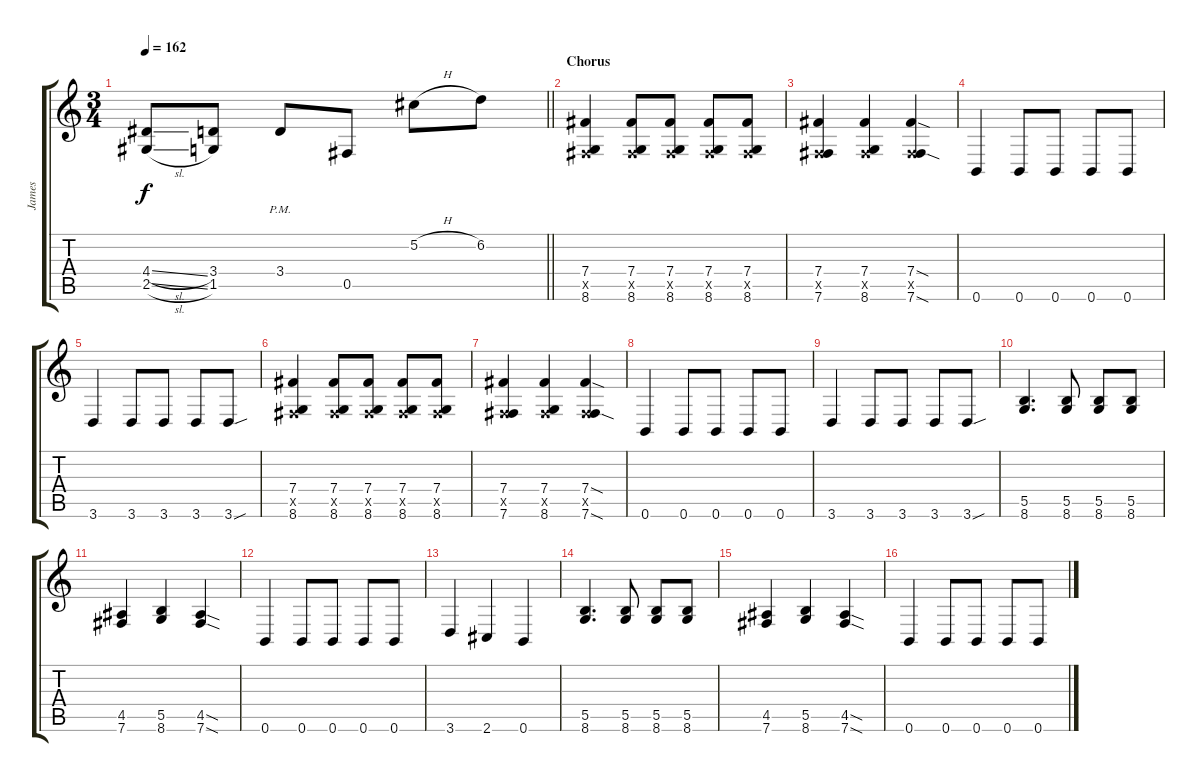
\track ("James" "James") {instrument distortionguitar}
\staff {score tabs}
\tuning (Db4 Ab3 E3 B2 Gb2 B1) {hide}
\ts (3 4)
\tempo 162
\clef g2
\barLineRight lightlight
\ks c
(4.4{sl} 2.5{sl}).8{dy f} (3.4 1.5).8 3.4{pm}.8 0.5.8 5.2{h}.8 6.2.8 |
\section ("" "Chorus")
(7.4 0.5{x} 8.6).4 (7.4 0.5{x} 8.6).8 (7.4 0.5{x} 8.6).8 (7.4 0.5{x} 8.6).8 (7.4 0.5{x} 8.6).8 |
(7.4 0.5{x} 7.6).4 (7.4 0.5{x} 8.6).4 (7.4{sod} 0.5{x} 7.6{sod}).4 |
0.6.4 0.6.8 0.6.8 0.6.8 0.6.8 |
3.6.4 3.6.8 3.6.8 3.6.8 3.6{sou}.8 |
(7.4 0.5{x} 8.6).4 (7.4 0.5{x} 8.6).8 (7.4 0.5{x} 8.6).8 (7.4 0.5{x} 8.6).8 (7.4 0.5{x} 8.6).8 |
(7.4 0.5{x} 7.6).4 (7.4 0.5{x} 8.6).4 (7.4{sod} 0.5{x} 7.6{sod}).4 |
0.6.4 0.6.8 0.6.8 0.6.8 0.6.8 |
3.6.4 3.6.8 3.6.8 3.6.8 3.6{sou}.8 |
(5.5 8.6).4{d} (5.5 8.6).8 (5.5 8.6).8 (5.5 8.6).8 |
(4.5 7.6).4 (5.5 8.6).4 (4.5{sod} 7.6{sod}).4 |
0.6.4 0.6.8 0.6.8 0.6.8 0.6.8 |
3.6.4 2.6.4 0.6.4 |
(5.5 8.6).4{d} (5.5 8.6).8 (5.5 8.6).8 (5.5 8.6).8 |
(4.5 7.6).4 (5.5 8.6).4 (4.5{sod} 7.6{sod}).4 |
0.6.4 0.6.8 0.6.8 0.6.8 0.6.8
